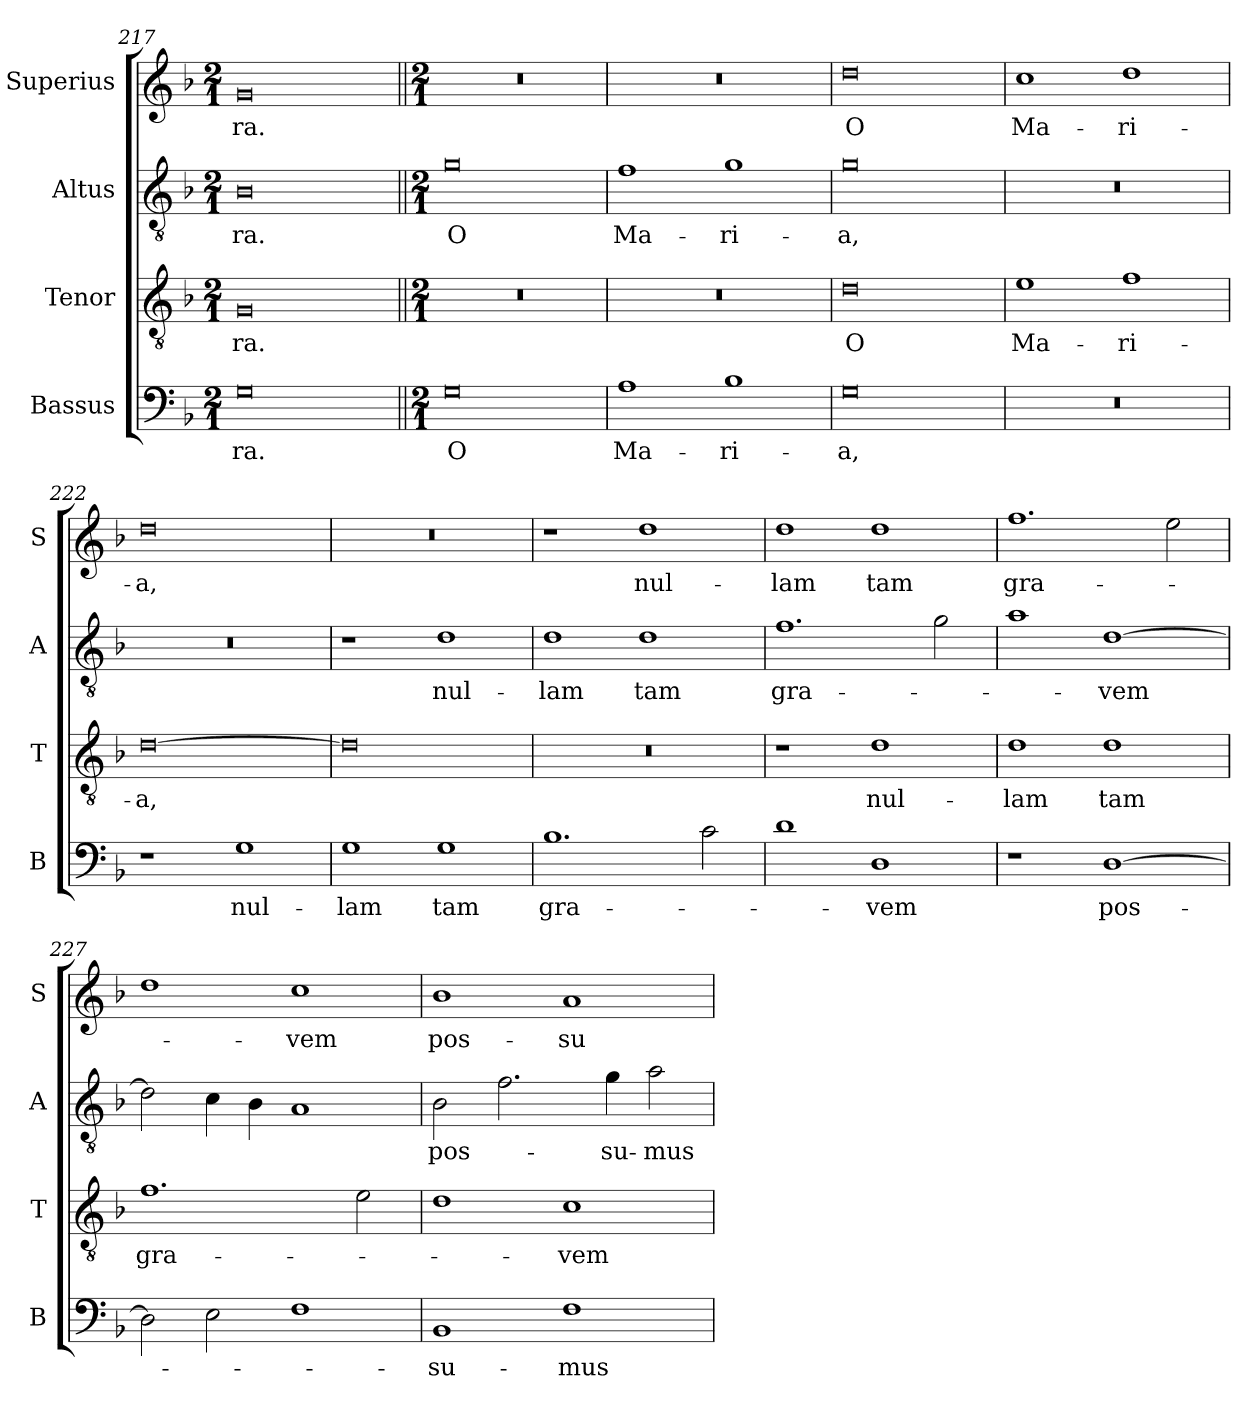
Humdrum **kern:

**kern	**text	**kern	**text	**kern	**text	**kern	**text
*part4	*part4	*part3	*part3	*part2	*part2	*part1	*part1
*staff4	*staff4	*staff3	*staff3	*staff2	*staff2	*staff1	*staff1
*I"Bassus	*	*I"Tenor	*	*I"Altus	*	*I"Superius	*
*I'B	*	*I'T	*	*I'A	*	*I'S	*
*clefF4	*	*clefGv2	*	*clefGv2	*	*clefG2	*
*k[b-]	*	*k[b-]	*	*k[b-]	*	*k[b-]	*
*M2/1	*	*M2/1	*	*M2/1	*	*M2/1	*
=217	=217	=217	=217	=217	=217	=217	=217
0G	-ra.	0G	-ra.	0B-	-ra.	0g	-ra.
!!LO:LB:g=z
=218||	=218||	=218||	=218||	=218||	=218||	=218||	=218||
*M2/1	*	*M2/1	*	*M2/1	*	*M2/1	*
0G	O	0r	.	0g	O	0r	.
=219	=219	=219	=219	=219	=219	=219	=219
1A	Ma-	0r	.	1f	Ma-	0r	.
1B-	-ri-	.	.	1g	-ri-	.	.
=220	=220	=220	=220	=220	=220	=220	=220
0G	-a,	0d	O	0g	-a,	0dd	O
=221	=221	=221	=221	=221	=221	=221	=221
0r	.	1e	Ma-	0r	.	1cc	Ma-
.	.	1f	-ri-	.	.	1dd	-ri-
=222	=222	=222	=222	=222	=222	=222	=222
1r	.	[0d	-a,	0r	.	0dd	-a,
1G	nul-	.	.	.	.	.	.
=223	=223	=223	=223	=223	=223	=223	=223
1G	-lam	0d]	.	1r	.	0r	.
1G	tam	.	.	1d	nul-	.	.
=224	=224	=224	=224	=224	=224	=224	=224
1.B-	gra-	0r	.	1d	-lam	1r	.
.	.	.	.	1d	tam	1dd	nul-
2c\	.	.	.	.	.	.	.
=225	=225	=225	=225	=225	=225	=225	=225
1d	.	1r	.	1.f	gra-	1dd	-lam
1D	-vem	1d	nul-	.	.	1dd	tam
.	.	.	.	2g\	.	.	.
=226	=226	=226	=226	=226	=226	=226	=226
1r	.	1d	-lam	1a	.	1.ff	gra-
[1D	pos-	1d	tam	[1d	-vem	.	.
.	.	.	.	.	.	2ee\	.
=227	=227	=227	=227	=227	=227	=227	=227
2D\]	.	1.f	gra-	2d\]	.	1dd	.
2E\	.	.	.	4c\	.	.	.
.	.	.	.	4B-\	.	.	.
1F	.	.	.	1A	.	1cc	-vem
.	.	2e\	.	.	.	.	.
=228	=228	=228	=228	=228	=228	=228	=228
1BB-	-su-	1d	.	2B-\	pos-	1b-	pos-
.	.	.	.	2.f\	.	.	.
1F	-mus	1c	-vem	.	.	1a	-su-
.	.	.	.	4g\	-su-	.	.
.	.	.	.	2a\	-mus	.	.
=	=	=	=	=	=	=	=
*-	*-	*-	*-	*-	*-	*-	*-
